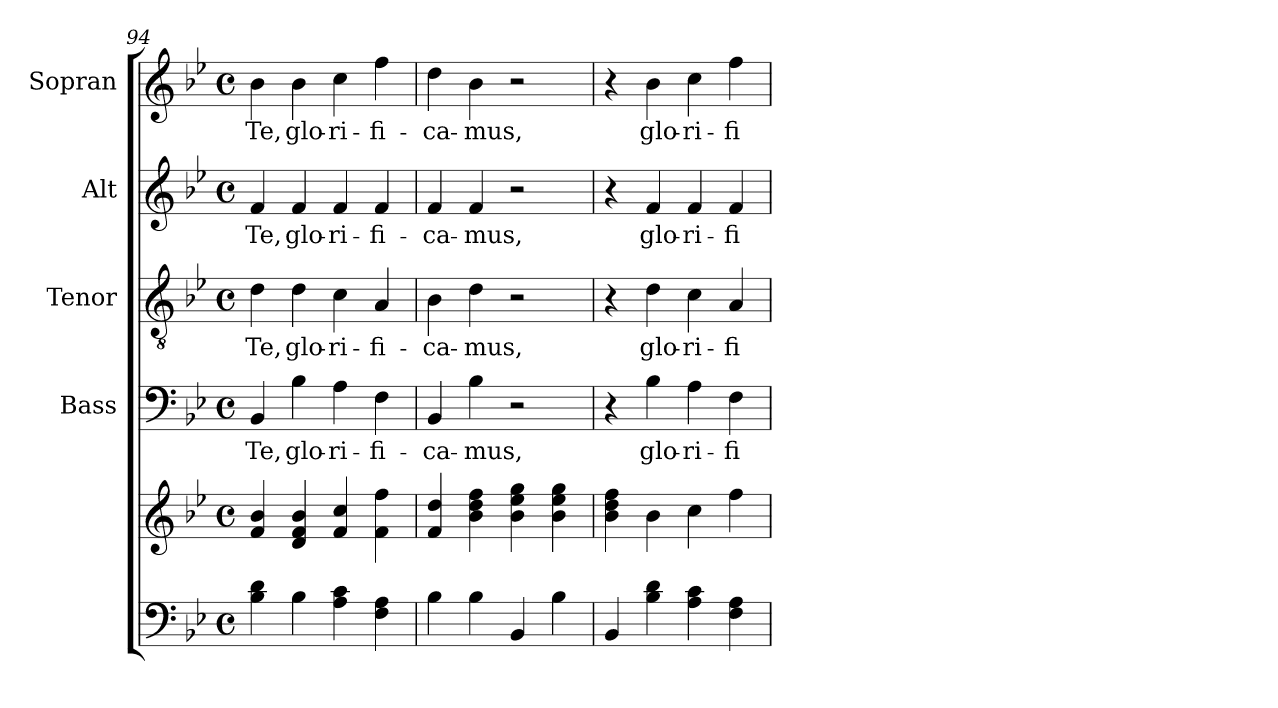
**kern	**kern	**kern	**text	**kern	**text	**kern	**text	**kern	**text
*part5	*part5	*part4	*part4	*part3	*part3	*part2	*part2	*part1	*part1
*staff6	*staff5	*staff4	*staff4	*staff3	*staff3	*staff2	*staff2	*staff1	*staff1
*	*	*I"Bass	*	*I"Tenor	*	*I"Alt	*	*I"Sopran	*
*	*	*I'B.	*	*I'T.	*	*I'A.	*	*I'S.	*
*clefF4	*clefG2	*clefF4	*	*clefGv2	*	*clefG2	*	*clefG2	*
*k[b-e-]	*k[b-e-]	*k[b-e-]	*	*k[b-e-]	*	*k[b-e-]	*	*k[b-e-]	*
*B-:	*B-:	*B-:	*	*B-:	*	*B-:	*	*B-:	*
*M4/4	*M4/4	*M4/4	*	*M4/4	*	*M4/4	*	*M4/4	*
*met(c)	*met(c)	*met(c)	*	*met(c)	*	*met(c)	*	*met(c)	*
=94	=94	=94	=94	=94	=94	=94	=94	=94	=94
!	!	!	!LO:LY:b	!	!LO:LY:b	!	!LO:LY:b	!	!LO:LY:b
4B-\ 4d\	4f/ 4b-/	4BB-/	Te,	4d\	Te,	4f/	Te,	4b-\	Te,
!	!	!	!LO:LY:b	!	!LO:LY:b	!	!LO:LY:b	!	!LO:LY:b
4B-\	4d/ 4f/ 4b-/	4B-\	glo-	4d\	glo-	4f/	glo-	4b-\	glo-
!	!	!	!LO:LY:b	!	!LO:LY:b	!	!LO:LY:b	!	!LO:LY:b
4A\ 4c\	4f/ 4cc/	4A\	-ri-	4c\	-ri-	4f/	-ri-	4cc\	-ri-
!	!	!	!LO:LY:b	!	!LO:LY:b	!	!LO:LY:b	!	!LO:LY:b
4F\ 4A\	4f\ 4ff\	4F\	-fi-	4A/	-fi-	4f/	-fi-	4ff\	-fi-
=95	=95	=95	=95	=95	=95	=95	=95	=95	=95
!	!	!	!LO:LY:b	!	!LO:LY:b	!	!LO:LY:b	!	!LO:LY:b
4B-\	4f/ 4dd/	4BB-/	-ca-	4B-\	-ca-	4f/	-ca-	4dd\	-ca-
!	!	!	!LO:LY:b	!	!LO:LY:b	!	!LO:LY:b	!	!LO:LY:b
4B-\	4b-\ 4dd\ 4ff\	4B-\	-mus,	4d\	-mus,	4f/	-mus,	4b-\	-mus,
4BB-/	4b-\ 4ee-\ 4gg\	2r	.	2r	.	2r	.	2r	.
4B-\	4b-\ 4ee-\ 4gg\	.	.	.	.	.	.	.	.
=96	=96	=96	=96	=96	=96	=96	=96	=96	=96
4BB-/	4b-\ 4dd\ 4ff\	4r	.	4r	.	4r	.	4r	.
!	!	!	!LO:LY:b	!	!LO:LY:b	!	!LO:LY:b	!	!LO:LY:b
4B-\ 4d\	4b-\	4B-\	glo-	4d\	glo-	4f/	glo-	4b-\	glo-
!	!	!	!LO:LY:b	!	!LO:LY:b	!	!LO:LY:b	!	!LO:LY:b
4A\ 4c\	4cc\	4A\	-ri-	4c\	-ri-	4f/	-ri-	4cc\	-ri-
!	!	!	!LO:LY:b	!	!LO:LY:b	!	!LO:LY:b	!	!LO:LY:b
4F\ 4A\	4ff\	4F\	-fi-	4A/	-fi-	4f/	-fi-	4ff\	-fi-
=	=	=	=	=	=	=	=	=	=
*-	*-	*-	*-	*-	*-	*-	*-	*-	*-
